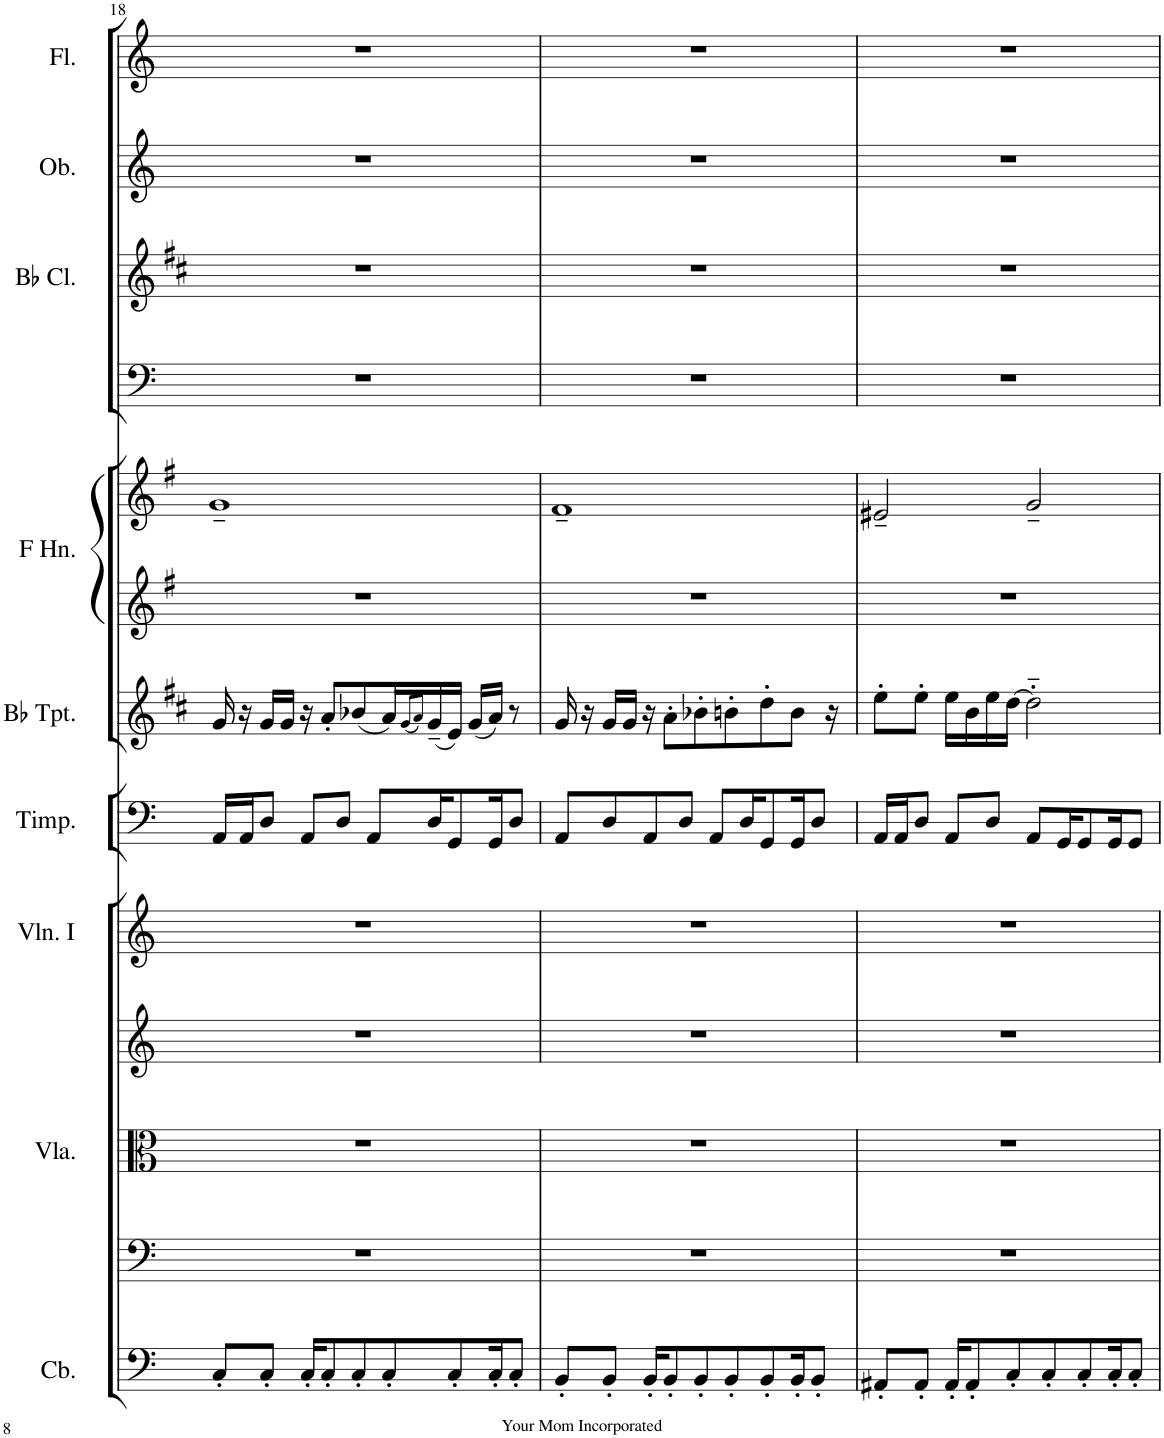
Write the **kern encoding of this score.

**kern	**kern	**kern	**kern	**kern	**kern	**kern	**kern	**kern	**kern	**kern	**kern	**kern
*part12	*part11	*part10	*part9	*part8	*part7	*part6	*part5	*part5	*part4	*part3	*part2	*part1
*staff13	*staff12	*staff11	*staff10	*staff9	*staff8	*staff7	*staff6	*staff5	*staff4	*staff3	*staff2	*staff1
*I"Double Bass	*I"Violoncello	*I"Violas	*I"Violin II	*I"Violins	*I"Timpani	*I"Trumpets in Bb	*I"Horns in F	*	*I"Bassoons	*I"Clarinets in Bb	*I"Oboes	*I"Flutes
*	*	*I'Vla.	*	*	*I'Timp.	*	*	*	*I'Bsn	*	*I'Ob.	*I'Fl.
!!LO:PB:g=z
*clefF4	*clefF4	*clefC3	*clefG2	*clefG2	*clefF4	*clefG2	*clefG2	*clefG2	*clefF4	*clefG2	*clefG2	*clefG2
*Trd7c12	*	*	*	*	*	*Trd1c2	*Trd4c7	*Trd4c7	*	*Trd1c2	*	*
*k[]	*k[]	*k[]	*k[]	*k[]	*k[]	*k[f#c#]	*k[f#]	*k[f#]	*k[]	*k[f#c#]	*k[]	*k[]
*M4/4	*M4/4	*M4/4	*M4/4	*M4/4	*M4/4	*M4/4	*M4/4	*M4/4	*M4/4	*M4/4	*M4/4	*M4/4
*met(c)	*met(c)	*met(c)	*met(c)	*met(c)	*met(c)	*met(c)	*met(c)	*met(c)	*met(c)	*met(c)	*met(c)	*met(c)
=18	=18	=18	=18	=18	=18	=18	=18	=18	=18	=18	=18	=18
8C'/L	1r	1r	1r	1r	16AA/LL	16g/	1r	1g~	1r	1r	1r	1r
.	.	.	.	.	16AA/J	16r	.	.	.	.	.	.
8C'/J	.	.	.	.	8D/J	16g/LL	.	.	.	.	.	.
.	.	.	.	.	.	16g/JJ	.	.	.	.	.	.
16C'/KL	.	.	.	.	8AA/L	16r	.	.	.	.	.	.
8C'/	.	.	.	.	.	8a'/L	.	.	.	.	.	.
.	.	.	.	.	8D/J	.	.	.	.	.	.	.
8C'/	.	.	.	.	.	(8b-X/	.	.	.	.	.	.
.	.	.	.	.	8AA/L	.	.	.	.	.	.	.
8C'/	.	.	.	.	.	16a/L)	.	.	.	.	.	.
.	.	.	.	.	.	(8qg/L	.	.	.	.	.	.
.	.	.	.	.	.	8qa/J)	.	.	.	.	.	.
.	.	.	.	.	16D/K	(16g~/	.	.	.	.	.	.
8C'/	.	.	.	.	8GG/	16e/JJ)	.	.	.	.	.	.
.	.	.	.	.	.	(16g/LL	.	.	.	.	.	.
16C'/K	.	.	.	.	16GG/K	16a/JJ)	.	.	.	.	.	.
8C'/J	.	.	.	.	8D/J	8r	.	.	.	.	.	.
=19	=19	=19	=19	=19	=19	=19	=19	=19	=19	=19	=19	=19
8BB'/L	1r	1r	1r	1r	8AA/L	16g/	1r	1f#~	1r	1r	1r	1r
.	.	.	.	.	.	16r	.	.	.	.	.	.
8BB'/J	.	.	.	.	8D/	16g/LL	.	.	.	.	.	.
.	.	.	.	.	.	16g/JJ	.	.	.	.	.	.
16BB'/KL	.	.	.	.	8AA/	16r	.	.	.	.	.	.
8BB'/	.	.	.	.	.	8a'\L	.	.	.	.	.	.
.	.	.	.	.	8D/J	.	.	.	.	.	.	.
8BB'/	.	.	.	.	.	8b-X'\	.	.	.	.	.	.
.	.	.	.	.	8AA/L	.	.	.	.	.	.	.
8BB'/	.	.	.	.	.	8bn'\	.	.	.	.	.	.
.	.	.	.	.	16D/K	.	.	.	.	.	.	.
8BB'/	.	.	.	.	8GG/	8dd'\	.	.	.	.	.	.
16BB'/K	.	.	.	.	16GG/K	8b\J	.	.	.	.	.	.
8BB'/J	.	.	.	.	8D/J	.	.	.	.	.	.	.
.	.	.	.	.	.	16r	.	.	.	.	.	.
=20	=20	=20	=20	=20	=20	=20	=20	=20	=20	=20	=20	=20
8AA#X'/L	1r	1r	1r	1r	16AA/LL	8ee'\L	1r	2e#X~/	1r	1r	1r	1r
.	.	.	.	.	16AA/J	.	.	.	.	.	.	.
8AA#'/J	.	.	.	.	8D/J	8ee'\J	.	.	.	.	.	.
16AA#'/KL	.	.	.	.	8AA/L	16ee\LL	.	.	.	.	.	.
8AA#'/	.	.	.	.	.	16b\	.	.	.	.	.	.
.	.	.	.	.	8D/J	16ee\	.	.	.	.	.	.
8C'/	.	.	.	.	.	[16dd\JJ	.	.	.	.	.	.
.	.	.	.	.	8AA/L	2dd'~\]	.	2g~/	.	.	.	.
8C'/	.	.	.	.	.	.	.	.	.	.	.	.
.	.	.	.	.	16GG/K	.	.	.	.	.	.	.
8C'/	.	.	.	.	8GG/	.	.	.	.	.	.	.
16C'/K	.	.	.	.	16GG/K	.	.	.	.	.	.	.
8C'/J	.	.	.	.	8GG/J	.	.	.	.	.	.	.
=	=	=	=	=	=	=	=	=	=	=	=	=
*-	*-	*-	*-	*-	*-	*-	*-	*-	*-	*-	*-	*-
